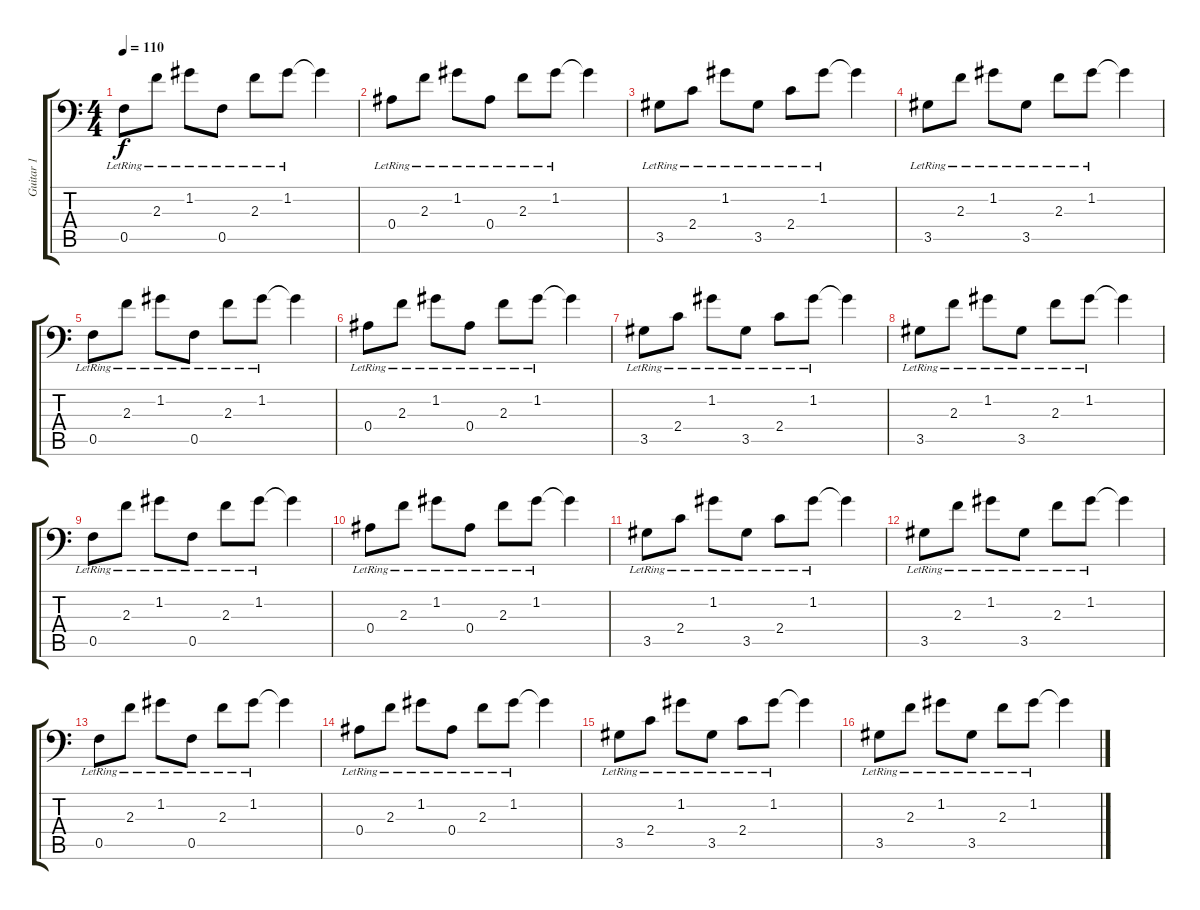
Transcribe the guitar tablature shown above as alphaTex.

\track ("Guitar 1" "Guitar 1") {instrument acousticguitarsteel}
\staff {score tabs}
\tuning (C4 G3 Eb3 Bb2 F2 Bb1) {hide}
\ts (4 4)
\tempo 110
\clef f4
\ks c
0.5{lr}.8{dy f} 2.3{lr}.8 1.2{lr}.8 0.5{lr}.8 2.3{lr}.8 1.2{lr}.8 1.2{t}.4 |
0.4{lr}.8 2.3{lr}.8 1.2{lr}.8 0.4{lr}.8 2.3{lr}.8 1.2{lr}.8 1.2{t}.4 |
3.5{lr}.8 2.4{lr}.8 1.2{lr}.8 3.5{lr}.8 2.4{lr}.8 1.2{lr}.8 1.2{t}.4 |
3.5{lr}.8 2.3{lr}.8 1.2{lr}.8 3.5{lr}.8 2.3{lr}.8 1.2{lr}.8 1.2{t}.4 |
0.5{lr}.8 2.3{lr}.8 1.2{lr}.8 0.5{lr}.8 2.3{lr}.8 1.2{lr}.8 1.2{t}.4 |
0.4{lr}.8 2.3{lr}.8 1.2{lr}.8 0.4{lr}.8 2.3{lr}.8 1.2{lr}.8 1.2{t}.4 |
3.5{lr}.8 2.4{lr}.8 1.2{lr}.8 3.5{lr}.8 2.4{lr}.8 1.2{lr}.8 1.2{t}.4 |
3.5{lr}.8 2.3{lr}.8 1.2{lr}.8 3.5{lr}.8 2.3{lr}.8 1.2{lr}.8 1.2{t}.4 |
0.5{lr}.8 2.3{lr}.8 1.2{lr}.8 0.5{lr}.8 2.3{lr}.8 1.2{lr}.8 1.2{t}.4 |
0.4{lr}.8 2.3{lr}.8 1.2{lr}.8 0.4{lr}.8 2.3{lr}.8 1.2{lr}.8 1.2{t}.4 |
3.5{lr}.8 2.4{lr}.8 1.2{lr}.8 3.5{lr}.8 2.4{lr}.8 1.2{lr}.8 1.2{t}.4 |
3.5{lr}.8 2.3{lr}.8 1.2{lr}.8 3.5{lr}.8 2.3{lr}.8 1.2{lr}.8 1.2{t}.4 |
0.5{lr}.8 2.3{lr}.8 1.2{lr}.8 0.5{lr}.8 2.3{lr}.8 1.2{lr}.8 1.2{t}.4 |
0.4{lr}.8 2.3{lr}.8 1.2{lr}.8 0.4{lr}.8 2.3{lr}.8 1.2{lr}.8 1.2{t}.4 |
3.5{lr}.8 2.4{lr}.8 1.2{lr}.8 3.5{lr}.8 2.4{lr}.8 1.2{lr}.8 1.2{t}.4 |
3.5{lr}.8 2.3{lr}.8 1.2{lr}.8 3.5{lr}.8 2.3{lr}.8 1.2{lr}.8 1.2{t}.4
